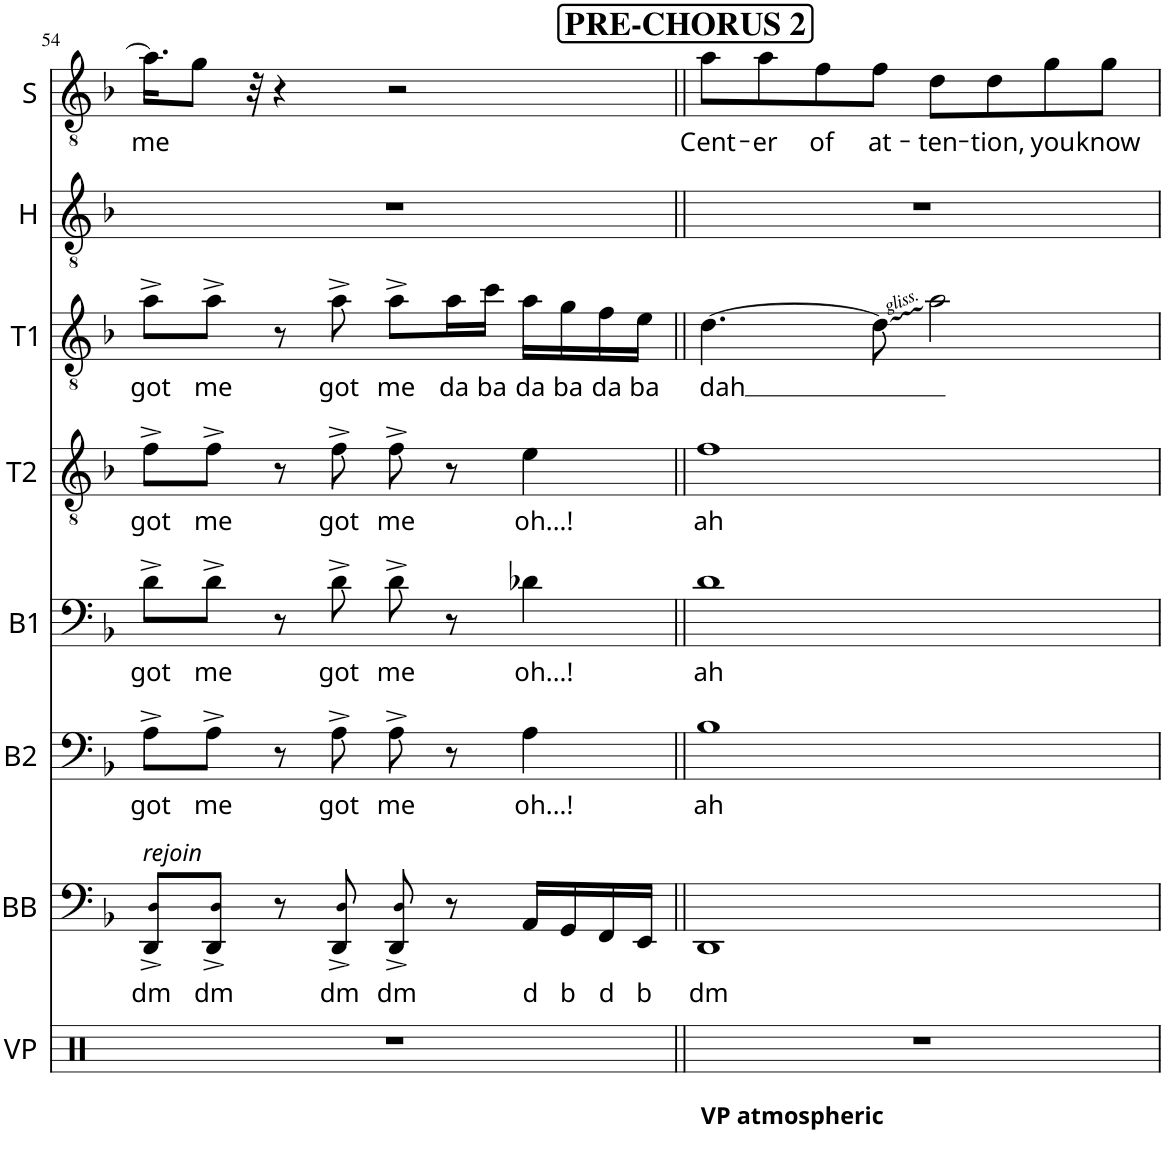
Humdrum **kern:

**kern	**kern	**text	**kern	**text	**kern	**text	**kern	**text	**kern	**text	**kern	**kern	**text
*part8	*part7	*part7	*part6	*part6	*part5	*part5	*part4	*part4	*part3	*part3	*part2	*part1	*part1
*staff8	*staff7	*staff7	*staff6	*staff6	*staff5	*staff5	*staff4	*staff4	*staff3	*staff3	*staff2	*staff1	*staff1
*I"Vocal Percussion	*I"Bass	*	*I"Baritone 2	*	*I"Baritone 1	*	*I"Tenor 2	*	*I"Tenor 1	*	*I"Harmony	*I"Solo	*
*I'VP	*	*	*I'B2	*	*I'B1	*	*I'T2	*	*I'T1	*	*I'H	*I'S	*
!!LO:PB:g=z
*clefX	*clefF4	*	*clefF4	*	*clefF4	*	*clefGv2	*	*clefGv2	*	*clefGv2	*clefGv2	*
*k[]	*k[b-]	*	*k[b-]	*	*k[b-]	*	*k[b-]	*	*k[b-]	*	*k[b-]	*k[b-]	*
*M4/4	*M4/4	*	*M4/4	*	*M4/4	*	*M4/4	*	*M4/4	*	*M4/4	*M4/4	*
=54	=54	=54	=54	=54	=54	=54	=54	=54	=54	=54	=54	=54	=54
!	!LO:TX:a:i:t=rejoin	!	!	!	!	!	!	!	!	!	!	!	!
!	!	!LO:LY:b	!	!LO:LY:b	!	!LO:LY:b	!	!LO:LY:b	!	!LO:LY:b	!	!	!LO:LY:b
1r	8DD/^ 8D!/^L	dm	8A^\L	got	8d^\L	got	8f^\L	got	8a^\L	got	1r	16.a\KL]	me
.	.	.	.	.	.	.	.	.	.	.	.	8g\J	.
!	!	!LO:LY:b	!	!LO:LY:b	!	!LO:LY:b	!	!LO:LY:b	!	!LO:LY:b	!	!	!
.	8DD/^ 8D!/^J	dm	8A^\J	me	8d^\J	me	8f^\J	me	8a^\J	me	.	.	.
.	.	.	.	.	.	.	.	.	.	.	.	32r	.
.	8r	.	8r	.	8r	.	8r	.	8r	.	.	4r	.
!	!	!LO:LY:b	!	!LO:LY:b	!	!LO:LY:b	!	!LO:LY:b	!	!LO:LY:b	!	!	!
.	8DD/^ 8D!/^	dm	8A^\	got	8d^\	got	8f^\	got	8a^\	got	.	.	.
!	!	!LO:LY:b	!	!LO:LY:b	!	!LO:LY:b	!	!LO:LY:b	!	!LO:LY:b	!	!	!
.	8DD/^ 8D!/^	dm	8A^\	me	8d^\	me	8f^\	me	8a^\L	me	.	2r	.
!	!	!	!	!	!	!	!	!	!	!LO:LY:b	!	!	!
.	8r	.	8r	.	8r	.	8r	.	16a\L	da	.	.	.
!	!	!	!	!	!	!	!	!	!	!LO:LY:b	!	!	!
.	.	.	.	.	.	.	.	.	16cc\JJ	ba	.	.	.
!	!	!LO:LY:b	!	!LO:LY:b	!	!LO:LY:b	!	!LO:LY:b	!	!LO:LY:b	!	!	!
.	16AA/LL	d	4A\	oh...!	4d-X\	oh...!	4e\	oh...!	16a\LL	da	.	.	.
!	!	!LO:LY:b	!	!	!	!	!	!	!	!LO:LY:b	!	!	!
.	16GG/	b	.	.	.	.	.	.	16g\	ba	.	.	.
!	!	!LO:LY:b	!	!	!	!	!	!	!	!LO:LY:b	!	!	!
.	16FF/	d	.	.	.	.	.	.	16f\	da	.	.	.
!	!	!LO:LY:b	!	!	!	!	!	!	!	!LO:LY:b	!	!	!
.	16EE/JJ	b	.	.	.	.	.	.	16e\JJ	ba	.	.	.
!!LO:REH:place=s1:a:B:cj:fs=14:t=PRE-CHORUS 2
=55||	=55||	=55||	=55||	=55||	=55||	=55||	=55||	=55||	=55||	=55||	=55||	=55||	=55||
!LO:TX:b:B:t=VP atmospheric	!	!	!	!	!	!	!	!	!	!	!	!	!
!	!	!LO:LY:b	!	!LO:LY:b	!	!LO:LY:b	!	!LO:LY:b	!	!LO:LY:b	!	!	!LO:LY:b
1r	1DD	dm	1B-	ah	1d	ah	1f	ah	[4.d\	dah	1r	8a\L	Cent-
!	!	!	!	!	!	!	!	!	!	!	!	!	!LO:LY:b
.	.	.	.	.	.	.	.	.	.	.	.	8a\	-er
!	!	!	!	!	!	!	!	!	!	!	!	!	!LO:LY:b
.	.	.	.	.	.	.	.	.	.	.	.	8f\	of
!	!	!	!	!	!	!	!	!	!	!	!	!	!LO:LY:b
.	.	.	.	.	.	.	.	.	8d\]	.	.	8f\J	at-
!	!	!	!	!	!	!	!	!	!	!	!	!	!LO:LY:b
.	.	.	.	.	.	.	.	.	2a\	.	.	8d\L	-ten-
!	!	!	!	!	!	!	!	!	!	!	!	!	!LO:LY:b
.	.	.	.	.	.	.	.	.	.	.	.	8d\	-tion,
!	!	!	!	!	!	!	!	!	!	!	!	!	!LO:LY:b
.	.	.	.	.	.	.	.	.	.	.	.	8g\	you
!	!	!	!	!	!	!	!	!	!	!	!	!	!LO:LY:b
.	.	.	.	.	.	.	.	.	.	.	.	8g\J	know
=	=	=	=	=	=	=	=	=	=	=	=	=	=
*-	*-	*-	*-	*-	*-	*-	*-	*-	*-	*-	*-	*-	*-
